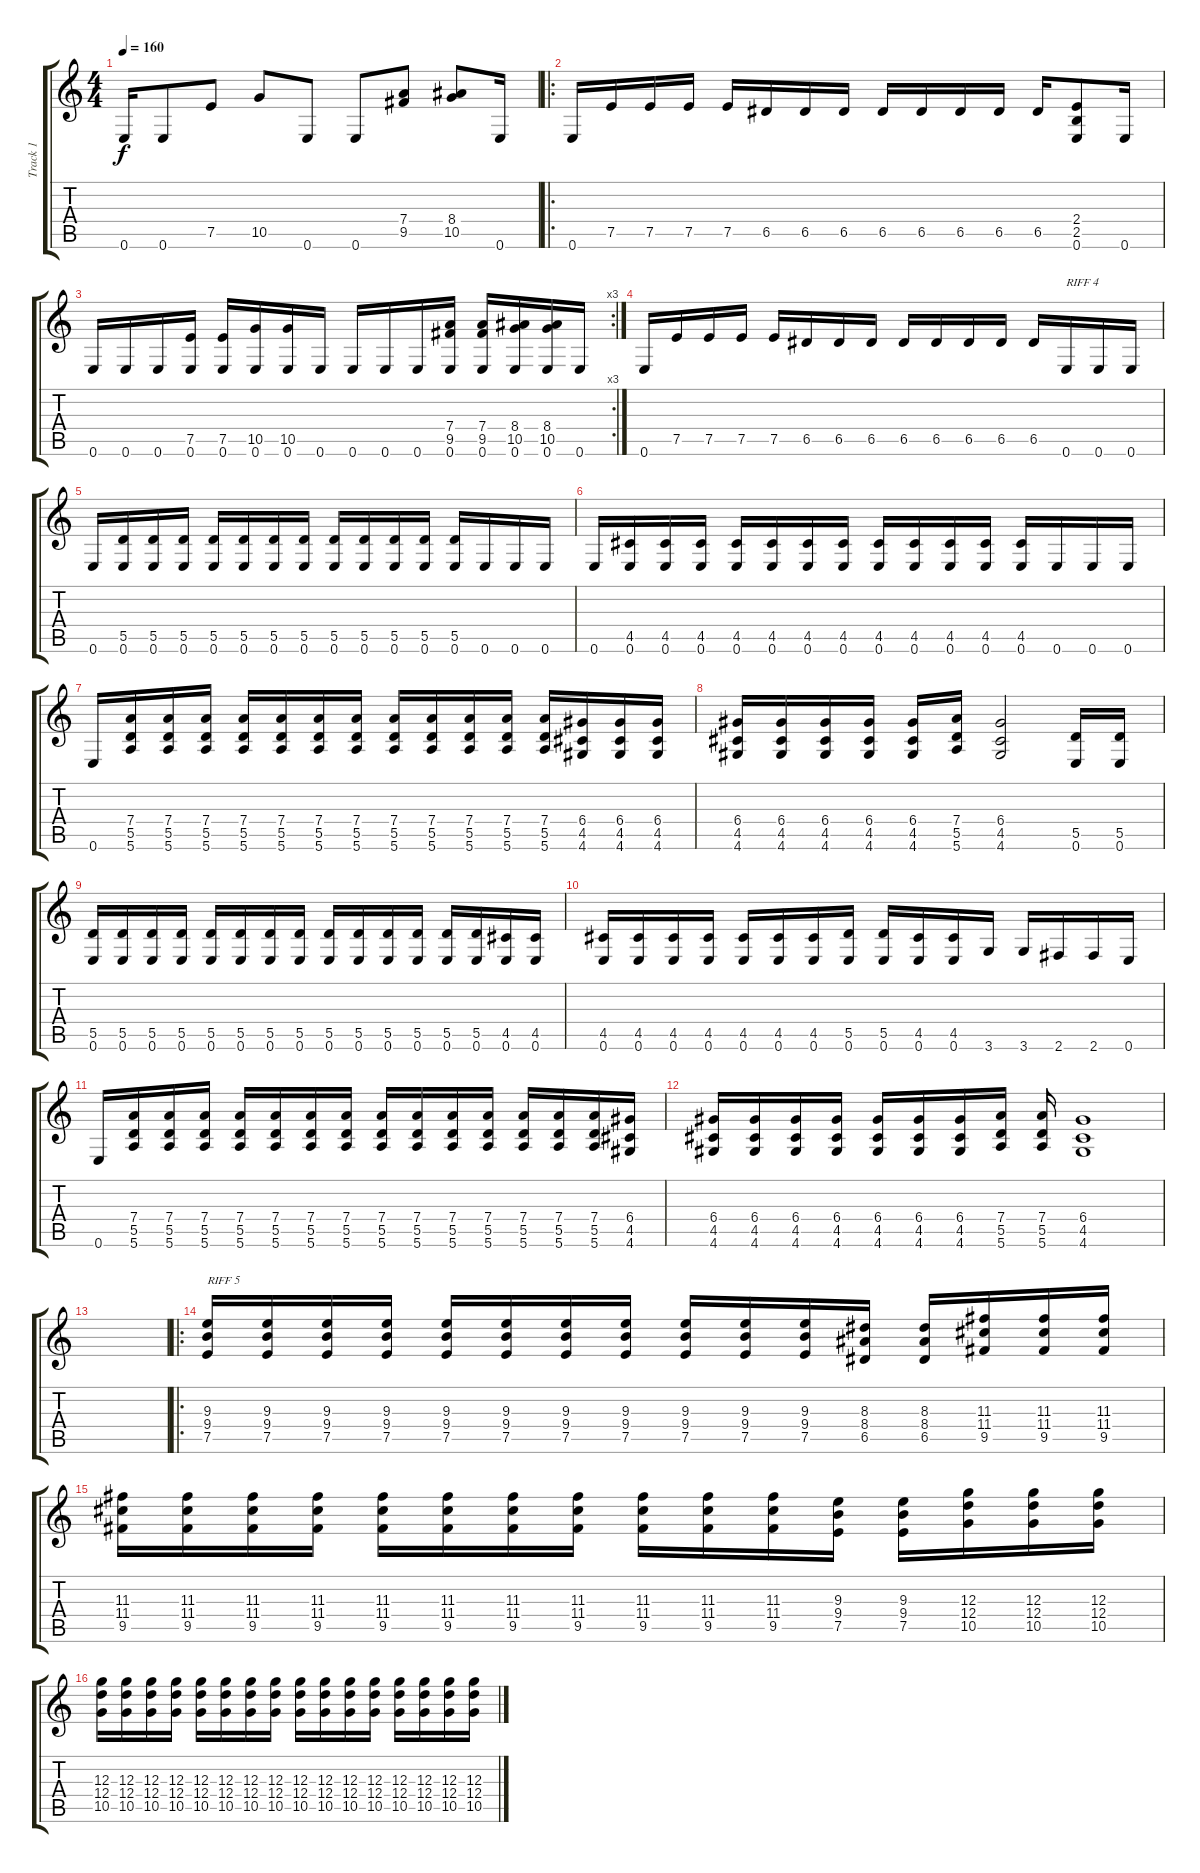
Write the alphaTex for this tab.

\track ("Track 1" "Track 1") {instrument distortionguitar}
\staff {score tabs}
\tuning (E4 B3 G3 D3 A2 E2) {hide}
\ts (4 4)
\tempo 160
\clef g2
\ks c
0.6.16{dy f} 0.6.8 7.5.8 10.5.8 0.6.8 0.6.8 (7.4 9.5).8 (8.4 10.5).8 0.6.16 |
\ro
0.6.16 7.5.16 7.5.16 7.5.16 7.5.16 6.5.16 6.5.16 6.5.16 6.5.16 6.5.16 6.5.16 6.5.16 6.5.16 (2.4 2.5 0.6).8 0.6.16 |
\rc 3
0.6.16 0.6.16 0.6.16 (7.5 0.6).16 (7.5 0.6).16 (10.5 0.6).16 (10.5 0.6).16 0.6.16 0.6.16 0.6.16 0.6.16 (7.4 9.5 0.6).16 (7.4 9.5 0.6).16 (8.4 10.5 0.6).16 (8.4 10.5 0.6).16 0.6.16 |
0.6.16 7.5.16 7.5.16 7.5.16 7.5.16 6.5.16 6.5.16 6.5.16 6.5.16 6.5.16 6.5.16 6.5.16 6.5.16 0.6.16{txt "RIFF 4"} 0.6.16 0.6.16 |
0.6.16 (5.5 0.6).16 (5.5 0.6).16 (5.5 0.6).16 (5.5 0.6).16 (5.5 0.6).16 (5.5 0.6).16 (5.5 0.6).16 (5.5 0.6).16 (5.5 0.6).16 (5.5 0.6).16 (5.5 0.6).16 (5.5 0.6).16 0.6.16 0.6.16 0.6.16 |
0.6.16 (4.5 0.6).16 (4.5 0.6).16 (4.5 0.6).16 (4.5 0.6).16 (4.5 0.6).16 (4.5 0.6).16 (4.5 0.6).16 (4.5 0.6).16 (4.5 0.6).16 (4.5 0.6).16 (4.5 0.6).16 (4.5 0.6).16 0.6.16 0.6.16 0.6.16 |
0.6.16 (7.4 5.5 5.6).16 (7.4 5.5 5.6).16 (7.4 5.5 5.6).16 (7.4 5.5 5.6).16 (7.4 5.5 5.6).16 (7.4 5.5 5.6).16 (7.4 5.5 5.6).16 (7.4 5.5 5.6).16 (7.4 5.5 5.6).16 (7.4 5.5 5.6).16 (7.4 5.5 5.6).16 (7.4 5.5 5.6).16 (6.4 4.5 4.6).16 (6.4 4.5 4.6).16 (6.4 4.5 4.6).16 |
(6.4 4.5 4.6).16 (6.4 4.5 4.6).16 (6.4 4.5 4.6).16 (6.4 4.5 4.6).16 (6.4 4.5 4.6).16 (7.4 5.5 5.6).16 (6.4 4.5 4.6).2 (5.5 0.6).16 (5.5 0.6).16 |
(5.5 0.6).16 (5.5 0.6).16 (5.5 0.6).16 (5.5 0.6).16 (5.5 0.6).16 (5.5 0.6).16 (5.5 0.6).16 (5.5 0.6).16 (5.5 0.6).16 (5.5 0.6).16 (5.5 0.6).16 (5.5 0.6).16 (5.5 0.6).16 (5.5 0.6).16 (4.5 0.6).16 (4.5 0.6).16 |
(4.5 0.6).16 (4.5 0.6).16 (4.5 0.6).16 (4.5 0.6).16 (4.5 0.6).16 (4.5 0.6).16 (4.5 0.6).16 (5.5 0.6).16 (5.5 0.6).16 (4.5 0.6).16 (4.5 0.6).16 3.6.16 3.6.16 2.6.16 2.6.16 0.6.16 |
0.6.16 (7.4 5.5 5.6).16 (7.4 5.5 5.6).16 (7.4 5.5 5.6).16 (7.4 5.5 5.6).16 (7.4 5.5 5.6).16 (7.4 5.5 5.6).16 (7.4 5.5 5.6).16 (7.4 5.5 5.6).16 (7.4 5.5 5.6).16 (7.4 5.5 5.6).16 (7.4 5.5 5.6).16 (7.4 5.5 5.6).16 (7.4 5.5 5.6).16 (7.4 5.5 5.6).16 (6.4 4.5 4.6).16 |
(6.4 4.5 4.6).16 (6.4 4.5 4.6).16 (6.4 4.5 4.6).16 (6.4 4.5 4.6).16 (6.4 4.5 4.6).16 (6.4 4.5 4.6).16 (6.4 4.5 4.6).16 (7.4 5.5 5.6).16 (7.4 5.5 5.6).16 (6.4 4.5 4.6).1 |
|
\ro
(9.3 9.4 7.5).16{txt "RIFF 5"} (9.3 9.4 7.5).16 (9.3 9.4 7.5).16 (9.3 9.4 7.5).16 (9.3 9.4 7.5).16 (9.3 9.4 7.5).16 (9.3 9.4 7.5).16 (9.3 9.4 7.5).16 (9.3 9.4 7.5).16 (9.3 9.4 7.5).16 (9.3 9.4 7.5).16 (8.3 8.4 6.5).16 (8.3 8.4 6.5).16 (11.3 11.4 9.5).16 (11.3 11.4 9.5).16 (11.3 11.4 9.5).16 |
(11.3 11.4 9.5).16 (11.3 11.4 9.5).16 (11.3 11.4 9.5).16 (11.3 11.4 9.5).16 (11.3 11.4 9.5).16 (11.3 11.4 9.5).16 (11.3 11.4 9.5).16 (11.3 11.4 9.5).16 (11.3 11.4 9.5).16 (11.3 11.4 9.5).16 (11.3 11.4 9.5).16 (9.3 9.4 7.5).16 (9.3 9.4 7.5).16 (12.3 12.4 10.5).16 (12.3 12.4 10.5).16 (12.3 12.4 10.5).16 |
(12.3 12.4 10.5).16 (12.3 12.4 10.5).16 (12.3 12.4 10.5).16 (12.3 12.4 10.5).16 (12.3 12.4 10.5).16 (12.3 12.4 10.5).16 (12.3 12.4 10.5).16 (12.3 12.4 10.5).16 (12.3 12.4 10.5).16 (12.3 12.4 10.5).16 (12.3 12.4 10.5).16 (12.3 12.4 10.5).16 (12.3 12.4 10.5).16 (12.3 12.4 10.5).16 (12.3 12.4 10.5).16 (12.3 12.4 10.5).16
